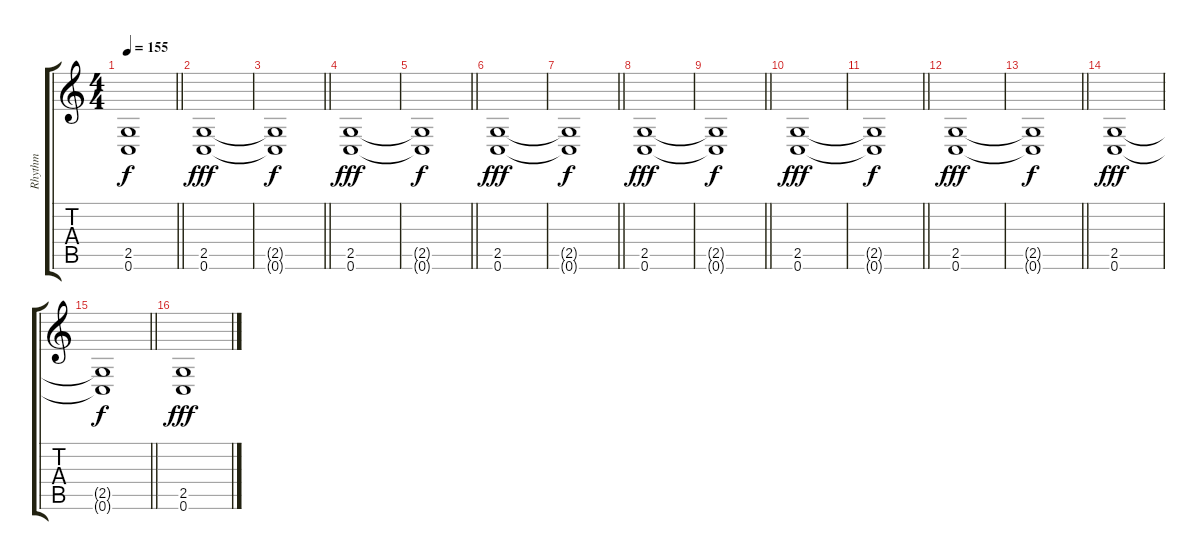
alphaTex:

\track ("Rhythm" "Rhythm") {instrument distortionguitar}
\staff {score tabs}
\tuning (C4 G3 Eb3 Bb2 F2 C2) {hide}
\ts (4 4)
\tempo 155
\clef g2
\barLineRight lightlight
\ks c
(2.5{t} 0.6{t}).1{dy f} |
\section ("" "")
(2.5 0.6).1{dy fff} |
\barLineRight lightlight
(2.5{t} 0.6{t}).1{dy f} |
(2.5 0.6).1{dy fff} |
\barLineRight lightlight
(2.5{t} 0.6{t}).1{dy f} |
\section ("" "")
(2.5 0.6).1{dy fff} |
\barLineRight lightlight
(2.5{t} 0.6{t}).1{dy f} |
(2.5 0.6).1{dy fff} |
\barLineRight lightlight
(2.5{t} 0.6{t}).1{dy f} |
\section ("" "")
(2.5 0.6).1{dy fff} |
\barLineRight lightlight
(2.5{t} 0.6{t}).1{dy f} |
(2.5 0.6).1{dy fff} |
\barLineRight lightlight
(2.5{t} 0.6{t}).1{dy f} |
\section ("" "")
(2.5 0.6).1{dy fff} |
\barLineRight lightlight
(2.5{t} 0.6{t}).1{dy f} |
(2.5 0.6).1{dy fff}
